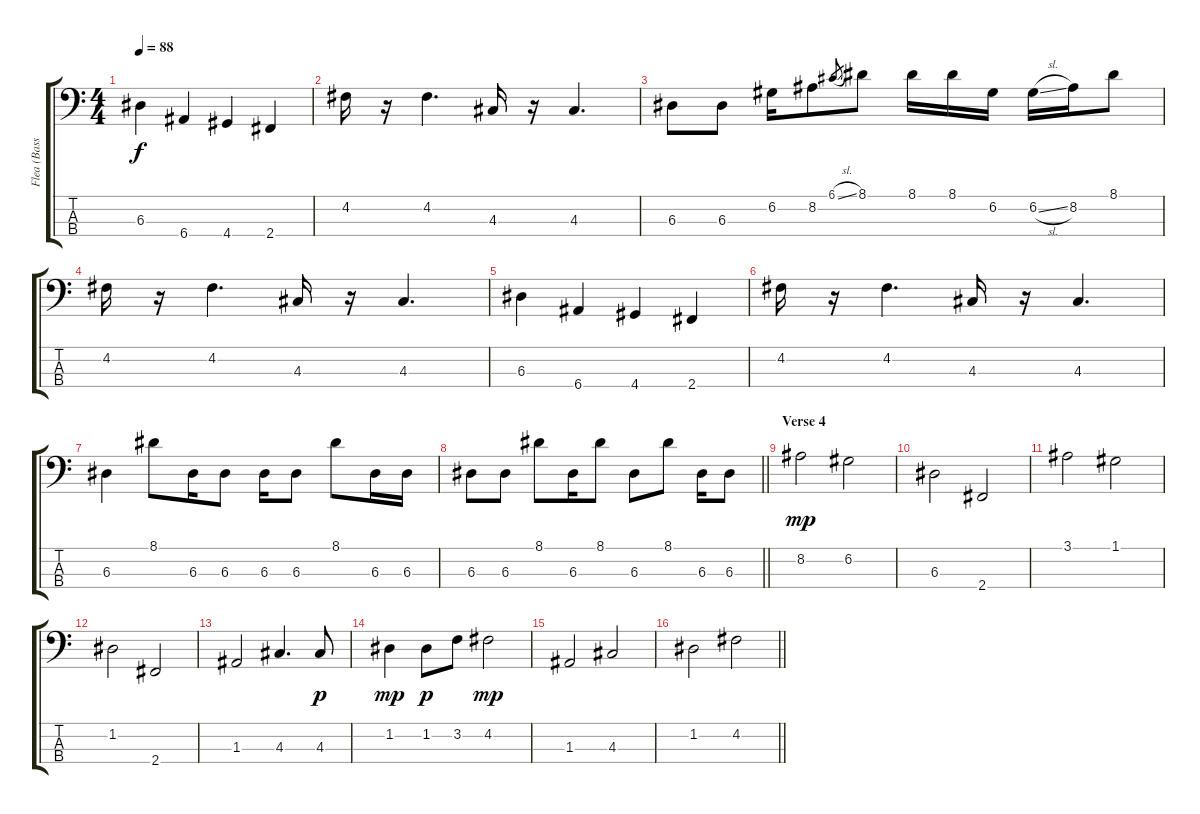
\track ("Flea (Bass)" "Flea (Bass") {instrument electricbassfinger}
\staff {score tabs}
\tuning (G2 D2 A1 E1) {hide}
\ts (4 4)
\tempo 88
\clef f4
\ks c
6.3.4{dy f} 6.4.4 4.4.4 2.4.4 |
4.2.16 r.16 4.2.4{d} 4.3.16 r.16 4.3.4{d} |
6.3.8 6.3.8 6.2.16 8.2.8 6.1{sl}.8{gr} 8.1.8 8.1.16 8.1.16 6.2.16 6.2{sl}.16 8.2.16 8.1.8 |
4.2.16 r.16 4.2.4{d} 4.3.16 r.16 4.3.4{d} |
6.3.4 6.4.4 4.4.4 2.4.4 |
4.2.16 r.16 4.2.4{d} 4.3.16 r.16 4.3.4{d} |
6.3.4 8.1.8 6.3.16 6.3.8 6.3.16 6.3.8 8.1.8 6.3.16 6.3.16 |
\barLineRight lightlight
6.3.8 6.3.8 8.1.8 6.3.16 8.1.8 6.3.8 8.1.8 6.3.16 6.3.8 |
\section ("" "Verse 4")
8.2.2{dy mp} 6.2.2 |
6.3.2 2.4.2 |
3.1.2 1.1.2 |
1.2.2 2.4.2 |
1.3.2 4.3.4{d} 4.3.8{dy p} |
1.2.4{dy mp} 1.2.8{dy p} 3.2.8 4.2.2{dy mp} |
1.3.2 4.3.2 |
\barLineRight lightlight
1.2.2 4.2.2
